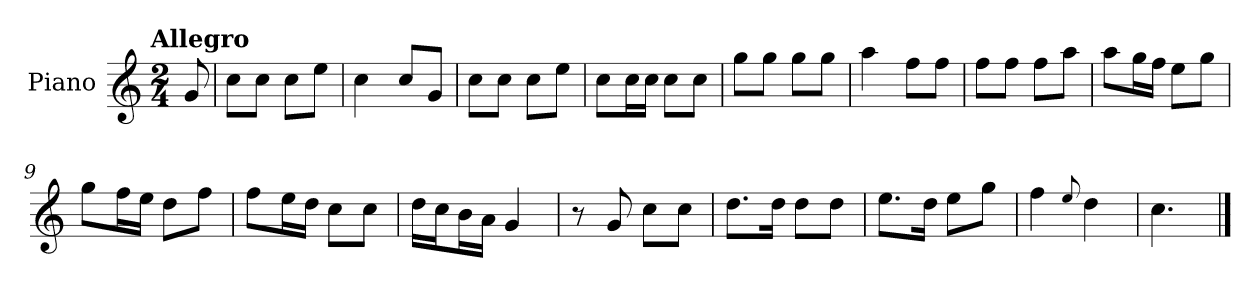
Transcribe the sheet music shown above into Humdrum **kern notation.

**kern
*part1
*staff1
*I"Piano
*I'Pno.
*clefG2
*k[]
!!LO:TX:omd:t=Allegro
*M2/4
*MM144
=
8g/
=1
8cc\L
8cc\J
8cc\L
8ee\J
=2
4cc\
8cc/L
8g/J
=3
8cc\L
8cc\J
8cc\L
8ee\J
=4
8cc\L
16cc\L
16cc\JJ
8cc\L
8cc\J
=5
8gg\L
8gg\J
8gg\L
8gg\J
!!LO:LB:g=z
=6
4aa\
8ff\L
8ff\J
=7
8ff\L
8ff\J
8ff\L
8aa\J
=8
8aa\L
16gg\L
16ff\JJ
8ee\L
8gg\J
=9
8gg\L
16ff\L
16ee\JJ
8dd\L
8ff\J
=10
8ff\L
16ee\L
16dd\JJ
8cc\L
8cc\J
!!LO:LB:g=z
=11
16dd\LL
16cc\J
16b\L
16a\JJ
4g/
=12
8r
8g/
8cc\L
8cc\J
=13
8.dd\L
16dd\Jk
8dd\L
8dd\J
=14
8.ee\L
16dd\Jk
8ee\L
8gg\J
=15
4ff\
8qqee/
4dd\
=16
4.cc\
==
*-
